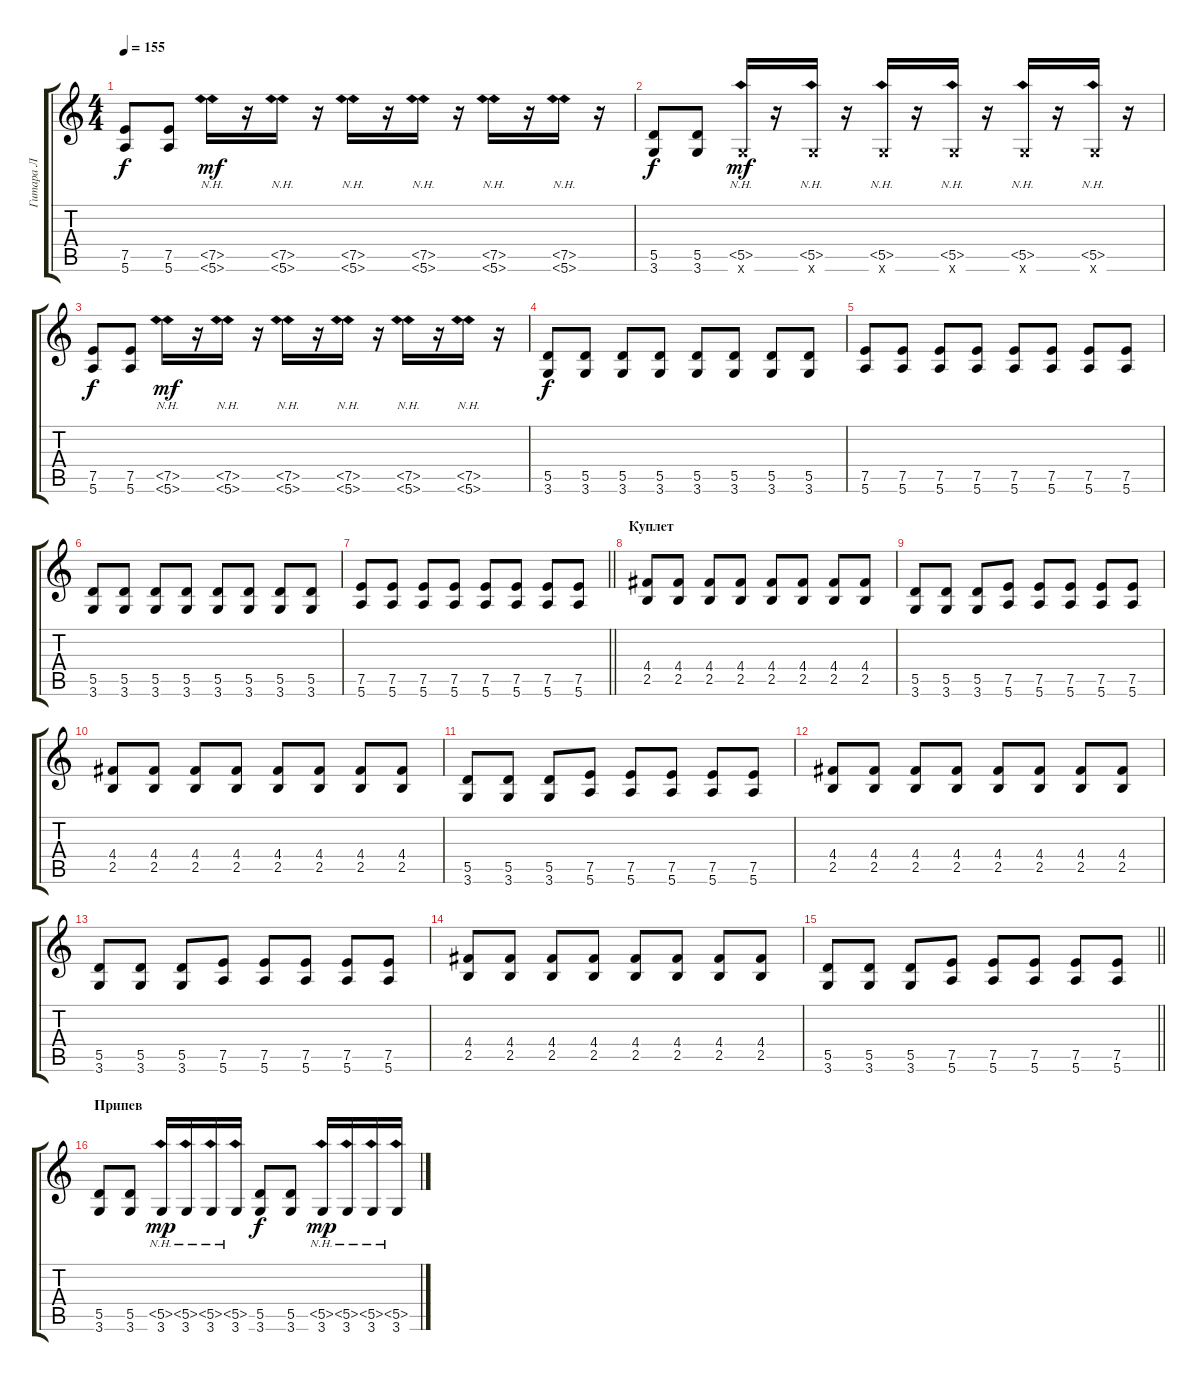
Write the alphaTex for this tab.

\track ("Гитара Л" "Гитара Л") {instrument distortionguitar}
\staff {score tabs}
\tuning (E4 B3 G3 D3 A2 E2) {hide}
\ts (4 4)
\tempo 155
\clef g2
\ks c
(7.5 5.6).8{dy f} (7.5 5.6).8 (7.5{nh} 5.6{nh}).16{dy mf} r.16 (7.5{nh} 5.6{nh}).16 r.16 (7.5{nh} 5.6{nh}).16 r.16 (7.5{nh} 5.6{nh}).16 r.16 (7.5{nh} 5.6{nh}).16 r.16 (7.5{nh} 5.6{nh}).16 r.16 |
(5.5 3.6).8{dy f} (5.5 3.6).8 (5.5{nh} 3.6{x}).16{dy mf} r.16 (5.5{nh} 3.6{x}).16 r.16 (5.5{nh} 3.6{x}).16 r.16 (5.5{nh} 3.6{x}).16 r.16 (5.5{nh} 3.6{x}).16 r.16 (5.5{nh} 3.6{x}).16 r.16 |
(7.5 5.6).8{dy f} (7.5 5.6).8 (7.5{nh} 5.6{nh}).16{dy mf} r.16 (7.5{nh} 5.6{nh}).16 r.16 (7.5{nh} 5.6{nh}).16 r.16 (7.5{nh} 5.6{nh}).16 r.16 (7.5{nh} 5.6{nh}).16 r.16 (7.5{nh} 5.6{nh}).16 r.16 |
(5.5 3.6).8{dy f} (5.5 3.6).8 (5.5 3.6).8 (5.5 3.6).8 (5.5 3.6).8 (5.5 3.6).8 (5.5 3.6).8 (5.5 3.6).8 |
(7.5 5.6).8 (7.5 5.6).8 (7.5 5.6).8 (7.5 5.6).8 (7.5 5.6).8 (7.5 5.6).8 (7.5 5.6).8 (7.5 5.6).8 |
(5.5 3.6).8 (5.5 3.6).8 (5.5 3.6).8 (5.5 3.6).8 (5.5 3.6).8 (5.5 3.6).8 (5.5 3.6).8 (5.5 3.6).8 |
\barLineRight lightlight
(7.5 5.6).8 (7.5 5.6).8 (7.5 5.6).8 (7.5 5.6).8 (7.5 5.6).8 (7.5 5.6).8 (7.5 5.6).8 (7.5 5.6).8 |
\section ("" "Куплет")
(4.4 2.5).8 (4.4 2.5).8 (4.4 2.5).8 (4.4 2.5).8 (4.4 2.5).8 (4.4 2.5).8 (4.4 2.5).8 (4.4 2.5).8 |
(5.5 3.6).8 (5.5 3.6).8 (5.5 3.6).8 (7.5 5.6).8 (7.5 5.6).8 (7.5 5.6).8 (7.5 5.6).8 (7.5 5.6).8 |
(4.4 2.5).8 (4.4 2.5).8 (4.4 2.5).8 (4.4 2.5).8 (4.4 2.5).8 (4.4 2.5).8 (4.4 2.5).8 (4.4 2.5).8 |
(5.5 3.6).8 (5.5 3.6).8 (5.5 3.6).8 (7.5 5.6).8 (7.5 5.6).8 (7.5 5.6).8 (7.5 5.6).8 (7.5 5.6).8 |
(4.4 2.5).8 (4.4 2.5).8 (4.4 2.5).8 (4.4 2.5).8 (4.4 2.5).8 (4.4 2.5).8 (4.4 2.5).8 (4.4 2.5).8 |
(5.5 3.6).8 (5.5 3.6).8 (5.5 3.6).8 (7.5 5.6).8 (7.5 5.6).8 (7.5 5.6).8 (7.5 5.6).8 (7.5 5.6).8 |
(4.4 2.5).8 (4.4 2.5).8 (4.4 2.5).8 (4.4 2.5).8 (4.4 2.5).8 (4.4 2.5).8 (4.4 2.5).8 (4.4 2.5).8 |
\barLineRight lightlight
(5.5 3.6).8 (5.5 3.6).8 (5.5 3.6).8 (7.5 5.6).8 (7.5 5.6).8 (7.5 5.6).8 (7.5 5.6).8 (7.5 5.6).8 |
\section ("" "Припев")
(5.5 3.6).8 (5.5 3.6).8 (5.5{nh} 3.6).16{dy mp} (5.5{nh} 3.6).16 (5.5{nh} 3.6).16 (5.5{nh} 3.6).16 (5.5 3.6).8{dy f} (5.5 3.6).8 (5.5{nh} 3.6).16{dy mp} (5.5{nh} 3.6).16 (5.5{nh} 3.6).16 (5.5{nh} 3.6).16
